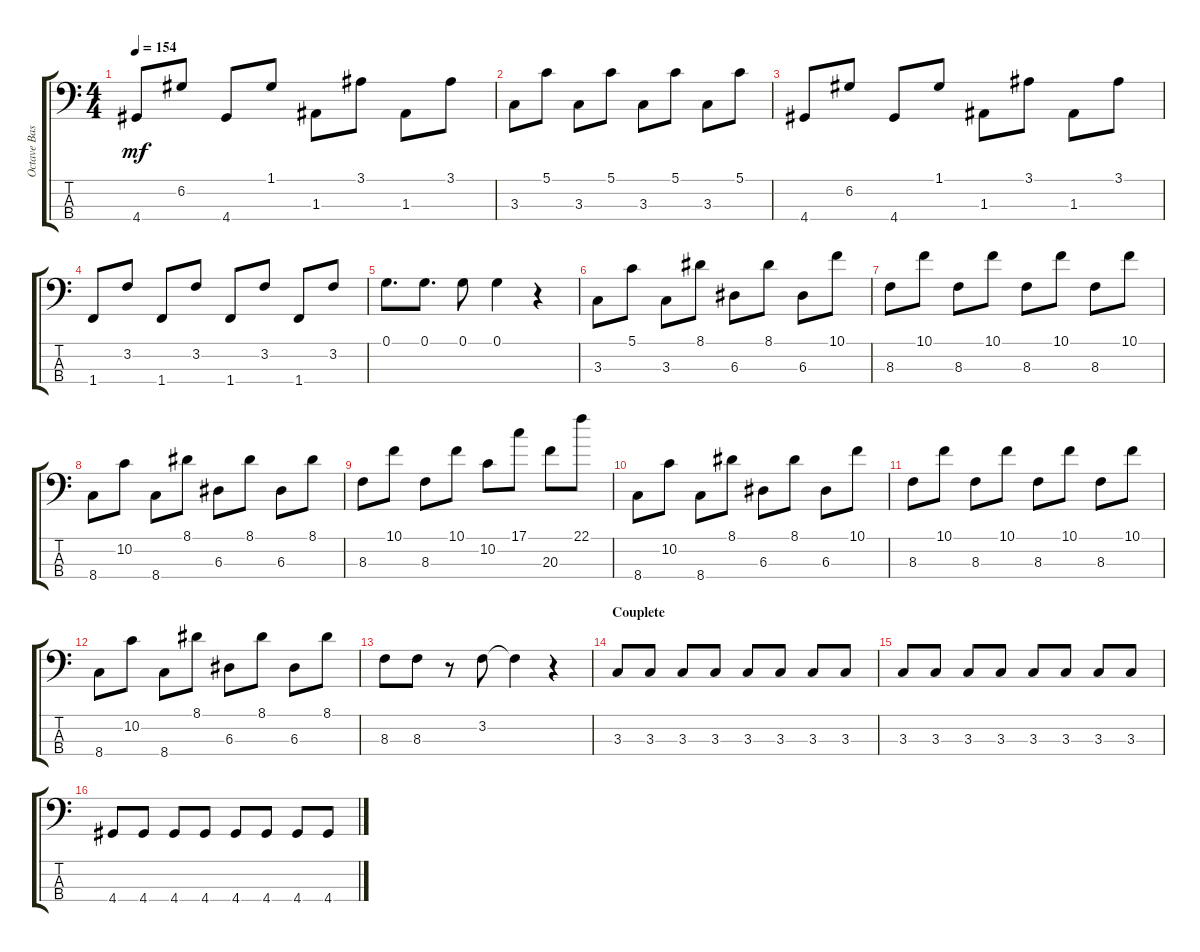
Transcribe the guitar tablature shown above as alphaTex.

\track ("Octave Bass" "Octave Bas") {instrument electricbassfinger}
\staff {score tabs}
\tuning (G2 D2 A1 E1) {hide}
\ts (4 4)
\tempo 154
\clef f4
\ks c
4.4.8{dy mf} 6.2.8 4.4.8 1.1.8 1.3.8 3.1.8 1.3.8 3.1.8 |
3.3.8 5.1.8 3.3.8 5.1.8 3.3.8 5.1.8 3.3.8 5.1.8 |
4.4.8 6.2.8 4.4.8 1.1.8 1.3.8 3.1.8 1.3.8 3.1.8 |
1.4.8 3.2.8 1.4.8 3.2.8 1.4.8 3.2.8 1.4.8 3.2.8 |
0.1.8{d} 0.1.8{d} 0.1.8 0.1.4 r.4 |
3.3.8 5.1.8 3.3.8 8.1.8 6.3.8 8.1.8 6.3.8 10.1.8 |
8.3.8 10.1.8 8.3.8 10.1.8 8.3.8 10.1.8 8.3.8 10.1.8 |
8.4.8 10.2.8 8.4.8 8.1.8 6.3.8 8.1.8 6.3.8 8.1.8 |
8.3.8 10.1.8 8.3.8 10.1.8 10.2.8 17.1.8 20.3.8 22.1.8 |
8.4.8 10.2.8 8.4.8 8.1.8 6.3.8 8.1.8 6.3.8 10.1.8 |
8.3.8 10.1.8 8.3.8 10.1.8 8.3.8 10.1.8 8.3.8 10.1.8 |
8.4.8 10.2.8 8.4.8 8.1.8 6.3.8 8.1.8 6.3.8 8.1.8 |
8.3.8 8.3.8 r.8 3.2.8 3.2{t}.4 r.4 |
\section ("" "Couplete")
3.3.8 3.3.8 3.3.8 3.3.8 3.3.8 3.3.8 3.3.8 3.3.8 |
3.3.8 3.3.8 3.3.8 3.3.8 3.3.8 3.3.8 3.3.8 3.3.8 |
4.4.8 4.4.8 4.4.8 4.4.8 4.4.8 4.4.8 4.4.8 4.4.8
